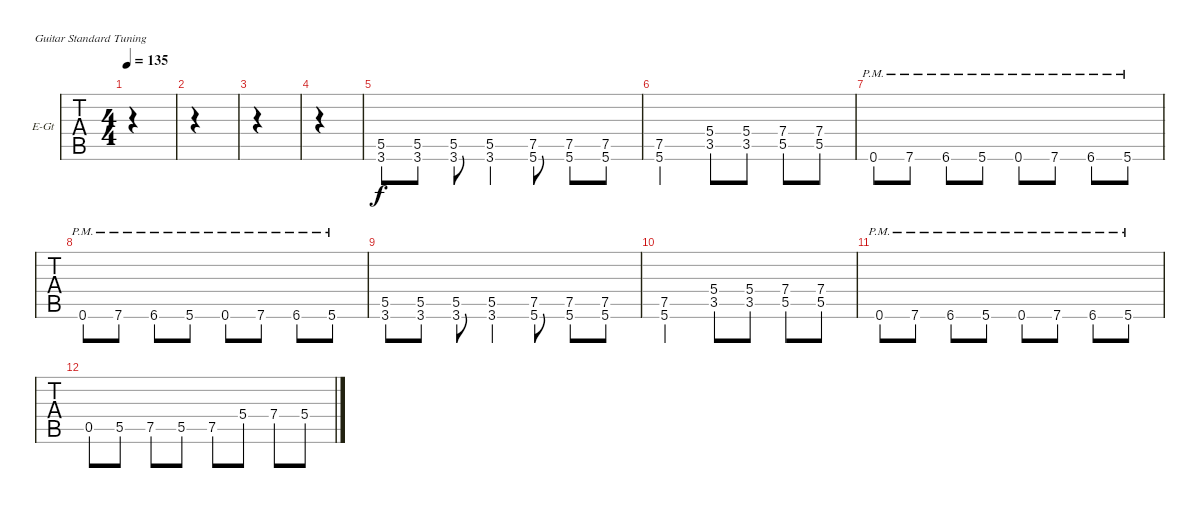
\defaultSystemsLayout 4
\bracketExtendMode groupsimilarinstruments
\firstSystemTrackNameOrientation horizontal
\otherSystemsTrackNameOrientation horizontal
\track ("Electric Guitar 2" "E-Gt") {instrument distortionguitar}
\staff {tabs}
\tuning (E4 B3 G3 D3 A2 E2)
\ts (4 4)
\tempo 135
\clef g2
\ks c
|
|
|
|
(5.5 3.6).8 (3.6 5.5).8 (3.6 5.5).8 (3.6 5.5).4 (7.5 5.6).8 (7.5 5.6).8 (7.5 5.6).8 |
(7.5 5.6).2 (3.5 5.4).8 (5.4 3.5).8 (5.5 7.4).8 (7.4 5.5).8 |
0.6{pm}.8 7.6{pm}.8 6.6{pm}.8 5.6{pm}.8 0.6{pm}.8 7.6{pm}.8 6.6{pm}.8 5.6{pm}.8 |
0.6{pm}.8 7.6{pm}.8 6.6{pm}.8 5.6{pm}.8 0.6{pm}.8 7.6{pm}.8 6.6{pm}.8 5.6{pm}.8 |
(5.5 3.6).8 (3.6 5.5).8 (3.6 5.5).8 (3.6 5.5).4 (7.5 5.6).8 (7.5 5.6).8 (7.5 5.6).8 |
(7.5 5.6).2 (3.5 5.4).8 (5.4 3.5).8 (5.5 7.4).8 (7.4 5.5).8 |
0.6{pm}.8 7.6{pm}.8 6.6{pm}.8 5.6{pm}.8 0.6{pm}.8 7.6{pm}.8 6.6{pm}.8 5.6{pm}.8 |
0.5.8 5.5.8 7.5.8 5.5.8 7.5.8 5.4.8 7.4.8 5.4.8
